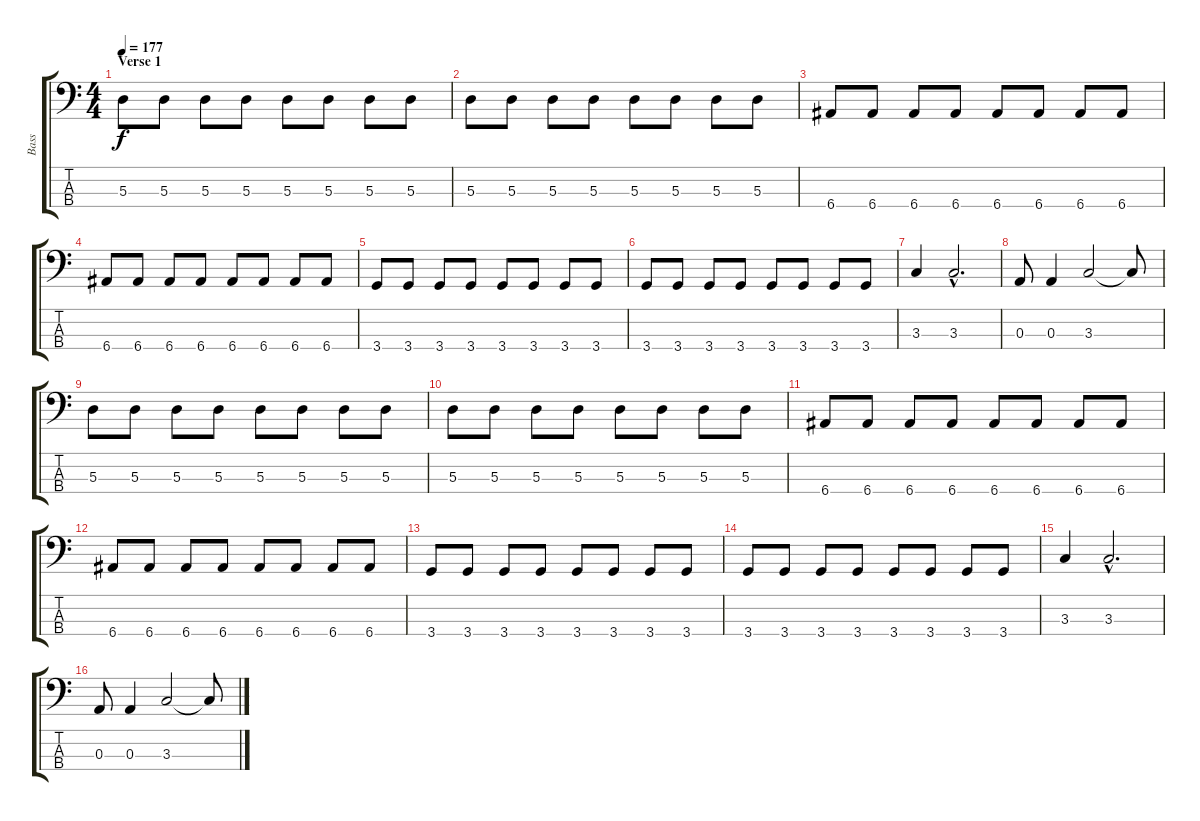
\track ("Bass" "Bass") {instrument electricbassfinger}
\staff {score tabs}
\tuning (G2 D2 A1 E1) {hide}
\ts (4 4)
\section ("" "Verse 1")
\tempo 177
\clef f4
\ks c
5.3.8{dy f} 5.3.8 5.3.8 5.3.8 5.3.8 5.3.8 5.3.8 5.3.8 |
5.3.8 5.3.8 5.3.8 5.3.8 5.3.8 5.3.8 5.3.8 5.3.8 |
6.4.8 6.4.8 6.4.8 6.4.8 6.4.8 6.4.8 6.4.8 6.4.8 |
6.4.8 6.4.8 6.4.8 6.4.8 6.4.8 6.4.8 6.4.8 6.4.8 |
3.4.8 3.4.8 3.4.8 3.4.8 3.4.8 3.4.8 3.4.8 3.4.8 |
3.4.8 3.4.8 3.4.8 3.4.8 3.4.8 3.4.8 3.4.8 3.4.8 |
3.3.4 3.3{hac}.2{d} |
0.3.8 0.3.4 3.3.2 3.3{t}.8 |
5.3.8 5.3.8 5.3.8 5.3.8 5.3.8 5.3.8 5.3.8 5.3.8 |
5.3.8 5.3.8 5.3.8 5.3.8 5.3.8 5.3.8 5.3.8 5.3.8 |
6.4.8 6.4.8 6.4.8 6.4.8 6.4.8 6.4.8 6.4.8 6.4.8 |
6.4.8 6.4.8 6.4.8 6.4.8 6.4.8 6.4.8 6.4.8 6.4.8 |
3.4.8 3.4.8 3.4.8 3.4.8 3.4.8 3.4.8 3.4.8 3.4.8 |
3.4.8 3.4.8 3.4.8 3.4.8 3.4.8 3.4.8 3.4.8 3.4.8 |
3.3.4 3.3{hac}.2{d} |
0.3.8 0.3.4 3.3.2 3.3{t}.8
